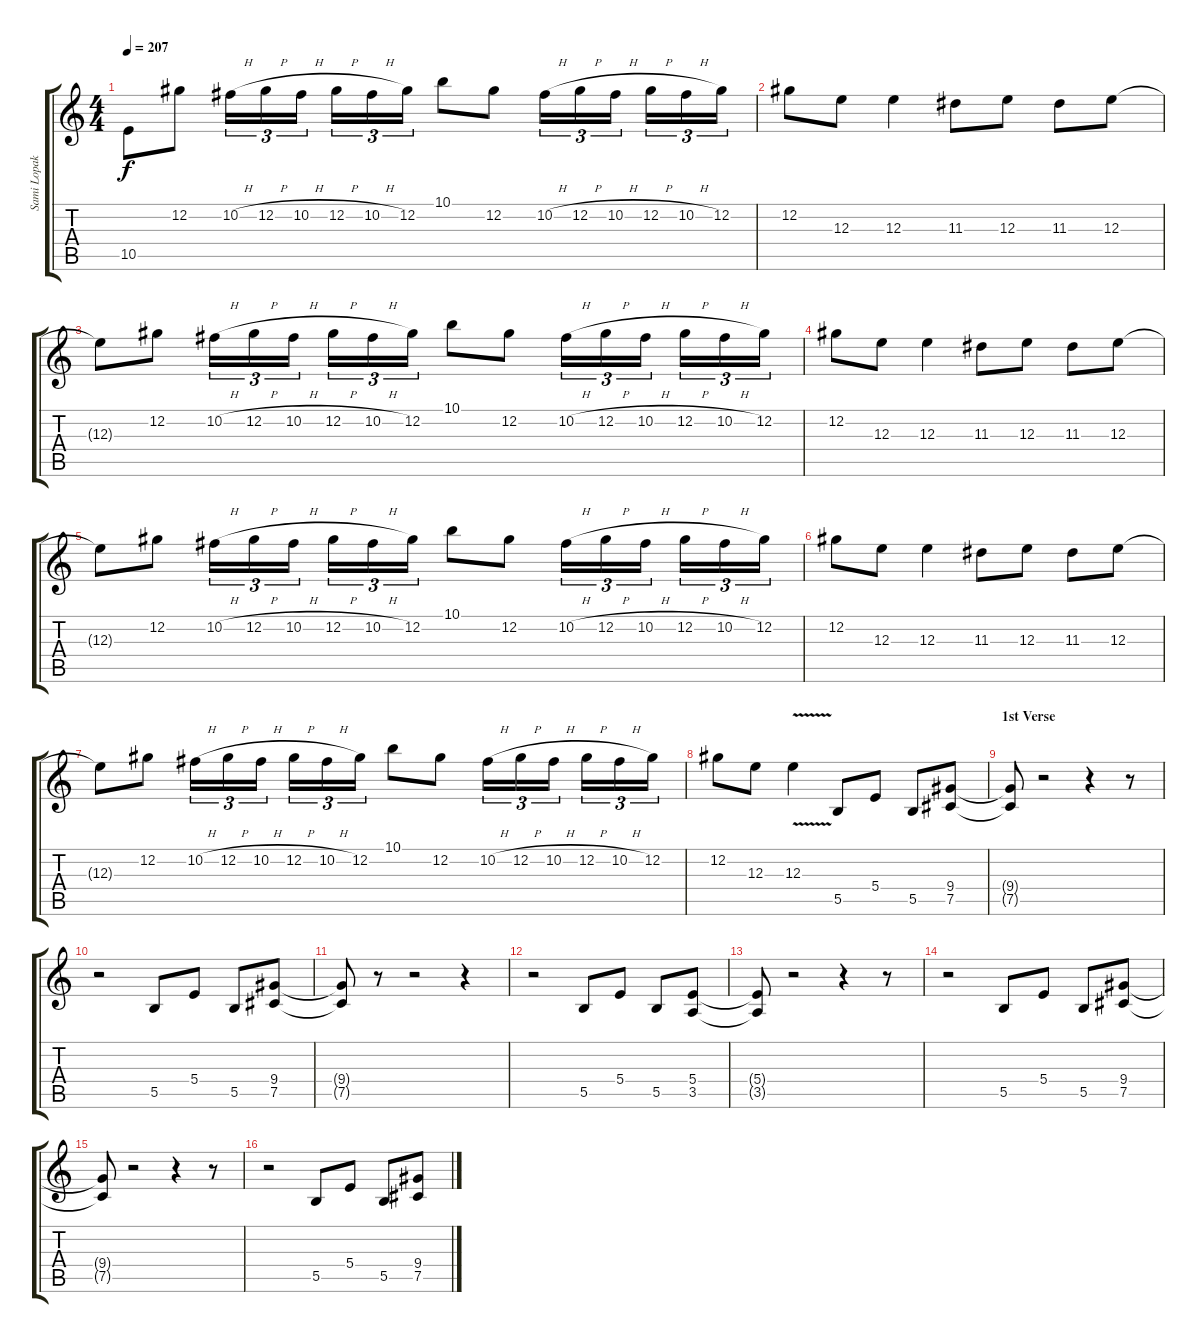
\track ("Sami Lopakka" "Sami Lopak") {instrument distortionguitar}
\staff {score tabs}
\tuning (Db4 Ab3 E3 B2 Gb2 Db2) {hide}
\ts (4 4)
\tempo 207
\clef g2
\ks c
10.5{t}.8{dy f} 12.2.8 10.2{h}.16{tu (3 2)} 12.2{h}.16{tu (3 2)} 10.2{h}.16{tu (3 2)} 12.2{h}.16{tu (3 2)} 10.2{h}.16{tu (3 2)} 12.2.16{tu (3 2)} 10.1.8 12.2.8 10.2{h}.16{tu (3 2)} 12.2{h}.16{tu (3 2)} 10.2{h}.16{tu (3 2)} 12.2{h}.16{tu (3 2)} 10.2{h}.16{tu (3 2)} 12.2.16{tu (3 2)} |
12.2.8 12.3.8 12.3.4 11.3.8 12.3.8 11.3.8 12.3.8 |
12.3{t}.8 12.2.8 10.2{h}.16{tu (3 2)} 12.2{h}.16{tu (3 2)} 10.2{h}.16{tu (3 2)} 12.2{h}.16{tu (3 2)} 10.2{h}.16{tu (3 2)} 12.2.16{tu (3 2)} 10.1.8 12.2.8 10.2{h}.16{tu (3 2)} 12.2{h}.16{tu (3 2)} 10.2{h}.16{tu (3 2)} 12.2{h}.16{tu (3 2)} 10.2{h}.16{tu (3 2)} 12.2.16{tu (3 2)} |
12.2.8 12.3.8 12.3.4 11.3.8 12.3.8 11.3.8 12.3.8 |
12.3{t}.8 12.2.8 10.2{h}.16{tu (3 2)} 12.2{h}.16{tu (3 2)} 10.2{h}.16{tu (3 2)} 12.2{h}.16{tu (3 2)} 10.2{h}.16{tu (3 2)} 12.2.16{tu (3 2)} 10.1.8 12.2.8 10.2{h}.16{tu (3 2)} 12.2{h}.16{tu (3 2)} 10.2{h}.16{tu (3 2)} 12.2{h}.16{tu (3 2)} 10.2{h}.16{tu (3 2)} 12.2.16{tu (3 2)} |
12.2.8 12.3.8 12.3.4 11.3.8 12.3.8 11.3.8 12.3.8 |
12.3{t}.8 12.2.8 10.2{h}.16{tu (3 2)} 12.2{h}.16{tu (3 2)} 10.2{h}.16{tu (3 2)} 12.2{h}.16{tu (3 2)} 10.2{h}.16{tu (3 2)} 12.2.16{tu (3 2)} 10.1.8 12.2.8 10.2{h}.16{tu (3 2)} 12.2{h}.16{tu (3 2)} 10.2{h}.16{tu (3 2)} 12.2{h}.16{tu (3 2)} 10.2{h}.16{tu (3 2)} 12.2.16{tu (3 2)} |
12.2.8 12.3.8 12.3{v}.4 5.5.8 5.4.8 5.5.8 (9.4 7.5).8 |
\section ("" "1st Verse")
(9.4{t} 7.5{t}).8 r.2 r.4 r.8 |
r.2 5.5.8 5.4.8 5.5.8 (9.4 7.5).8 |
(9.4{t} 7.5{t}).8 r.8 r.2 r.4 |
r.2 5.5.8 5.4.8 5.5.8 (5.4 3.5).8 |
(5.4{t} 3.5{t}).8 r.2 r.4 r.8 |
r.2 5.5.8 5.4.8 5.5.8 (9.4 7.5).8 |
(9.4{t} 7.5{t}).8 r.2 r.4 r.8 |
r.2 5.5.8 5.4.8 5.5.8 (9.4 7.5).8
